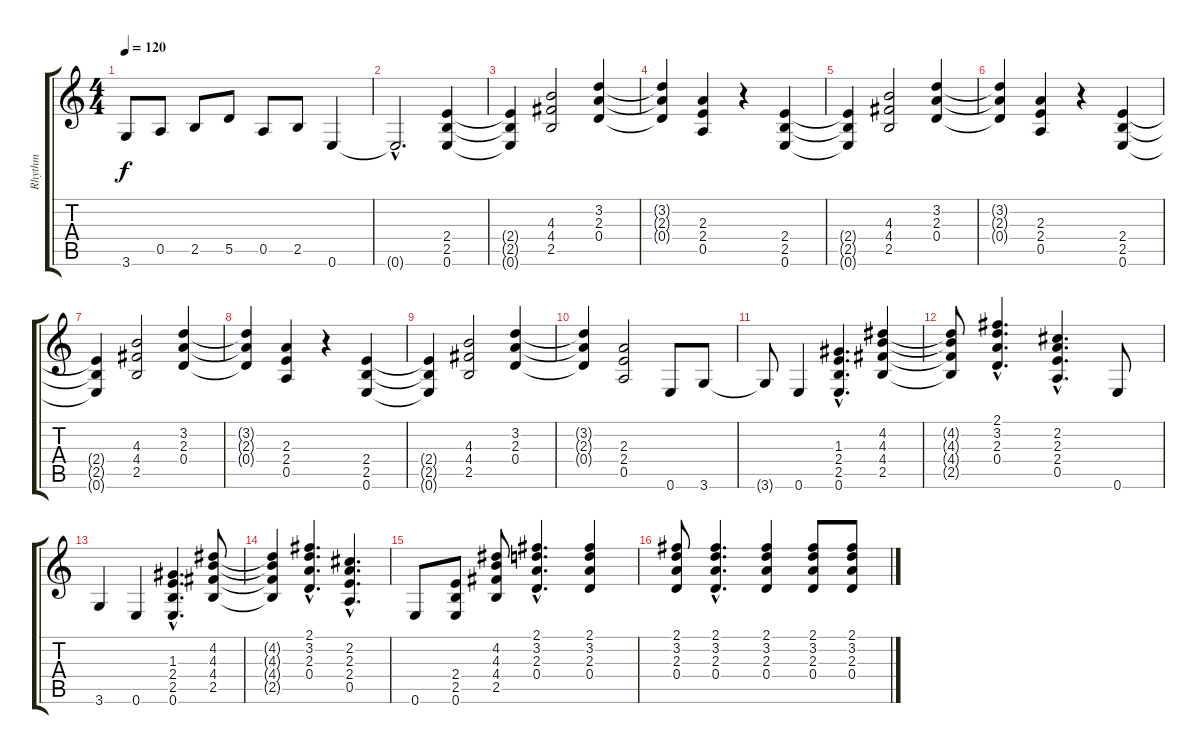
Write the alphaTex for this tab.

\track ("Rhythm" "Rhythm") {instrument distortionguitar}
\staff {score tabs}
\tuning (E4 B3 G3 D3 A2 E2) {hide}
\ts (4 4)
\tempo 120
\clef g2
\ks c
3.6.8{dy f instrument distortionguitar} 0.5.8 2.5.8 5.5.8 0.5.8 2.5.8 0.6.4 |
0.6{hac t}.2{d} (2.4 2.5 0.6).4 |
(2.4{t} 2.5{t} 0.6{t}).4 (4.3 4.4 2.5).2 (3.2 2.3 0.4).4 |
(3.2{t} 2.3{t} 0.4{t}).4 (2.3 2.4 0.5).4 r.4 (2.4 2.5 0.6).4 |
(2.4{t} 2.5{t} 0.6{t}).4 (4.3 4.4 2.5).2 (3.2 2.3 0.4).4 |
(3.2{t} 2.3{t} 0.4{t}).4 (2.3 2.4 0.5).4 r.4 (2.4 2.5 0.6).4 |
(2.4{t} 2.5{t} 0.6{t}).4 (4.3 4.4 2.5).2 (3.2 2.3 0.4).4 |
(3.2{t} 2.3{t} 0.4{t}).4 (2.3 2.4 0.5).4 r.4 (2.4 2.5 0.6).4 |
(2.4{t} 2.5{t} 0.6{t}).4 (4.3 4.4 2.5).2 (3.2 2.3 0.4).4 |
(3.2{t} 2.3{t} 0.4{t}).4 (2.3 2.4 0.5).2 0.6.8 3.6.8 |
3.6{t}.8 0.6.4 (1.3{hac} 2.4{hac} 2.5{hac} 0.6{hac}).4{d} (4.2 4.3 4.4 2.5).4 |
(4.2{t} 4.3{t} 4.4{t} 2.5{t}).8 (2.1{hac} 3.2{hac} 2.3{hac} 0.4{hac}).4{d} (2.2{hac} 2.3{hac} 2.4{hac} 0.5{hac}).4{d} 0.6.8 |
3.6.4 0.6.4 (1.3{hac} 2.4{hac} 2.5{hac} 0.6{hac}).4{d} (4.2 4.3 4.4 2.5).8 |
(4.2{t} 4.3{t} 4.4{t} 2.5{t}).4 (2.1{hac} 3.2{hac} 2.3{hac} 0.4{hac}).4{d} (2.2{hac} 2.3{hac} 2.4{hac} 0.5{hac}).4{d} |
0.6.8 (2.4 2.5 0.6).8 (4.2 4.3 4.4 2.5).8 (2.1{hac} 3.2{hac} 2.3{hac} 0.4{hac}).4{d} (2.1 3.2 2.3 0.4).4 |
(2.1 3.2 2.3 0.4).8 (2.1{hac} 3.2{hac} 2.3{hac} 0.4{hac}).4{d} (2.1 3.2 2.3 0.4).4 (2.1 3.2 2.3 0.4).8 (2.1 3.2 2.3 0.4).8
